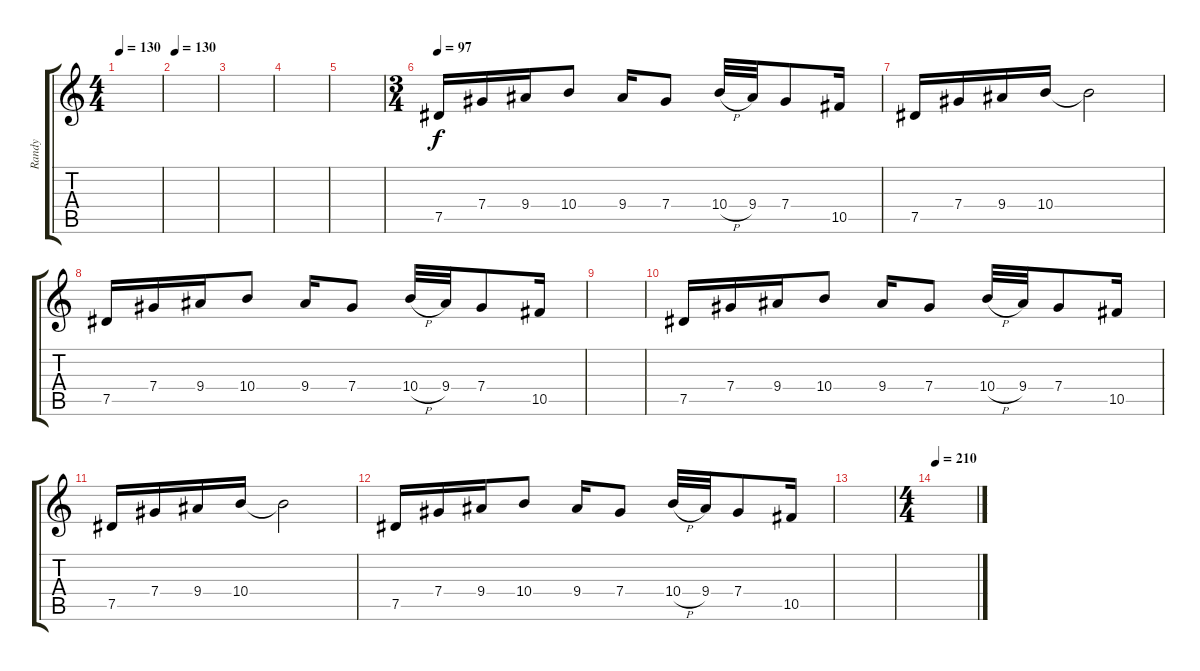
\track ("Randy" "Randy") {instrument distortionguitar}
\staff {score tabs}
\tuning (Eb4 Bb3 Gb3 Db3 Ab2 Eb2) {hide}
\ts (4 4)
\tempo 130
\clef g2
\ks c
|
\tempo 130
|
|
|
|
\ts (3 4)
\tempo 97
7.5.16 7.4.16 9.4.16 10.4.8 9.4.16 7.4.8 10.4{h}.32 9.4.32 7.4.8 10.5.16 |
7.5.16 7.4.16 9.4.16 10.4.16 10.4{t}.2 |
7.5.16 7.4.16 9.4.16 10.4.8 9.4.16 7.4.8 10.4{h}.32 9.4.32 7.4.8 10.5.16 |
|
7.5.16 7.4.16 9.4.16 10.4.8 9.4.16 7.4.8 10.4{h}.32 9.4.32 7.4.8 10.5.16 |
7.5.16 7.4.16 9.4.16 10.4.16 10.4{t}.2 |
7.5.16 7.4.16 9.4.16 10.4.8 9.4.16 7.4.8 10.4{h}.32 9.4.32 7.4.8 10.5.16 |
|
\ts (4 4)
\tempo 210
